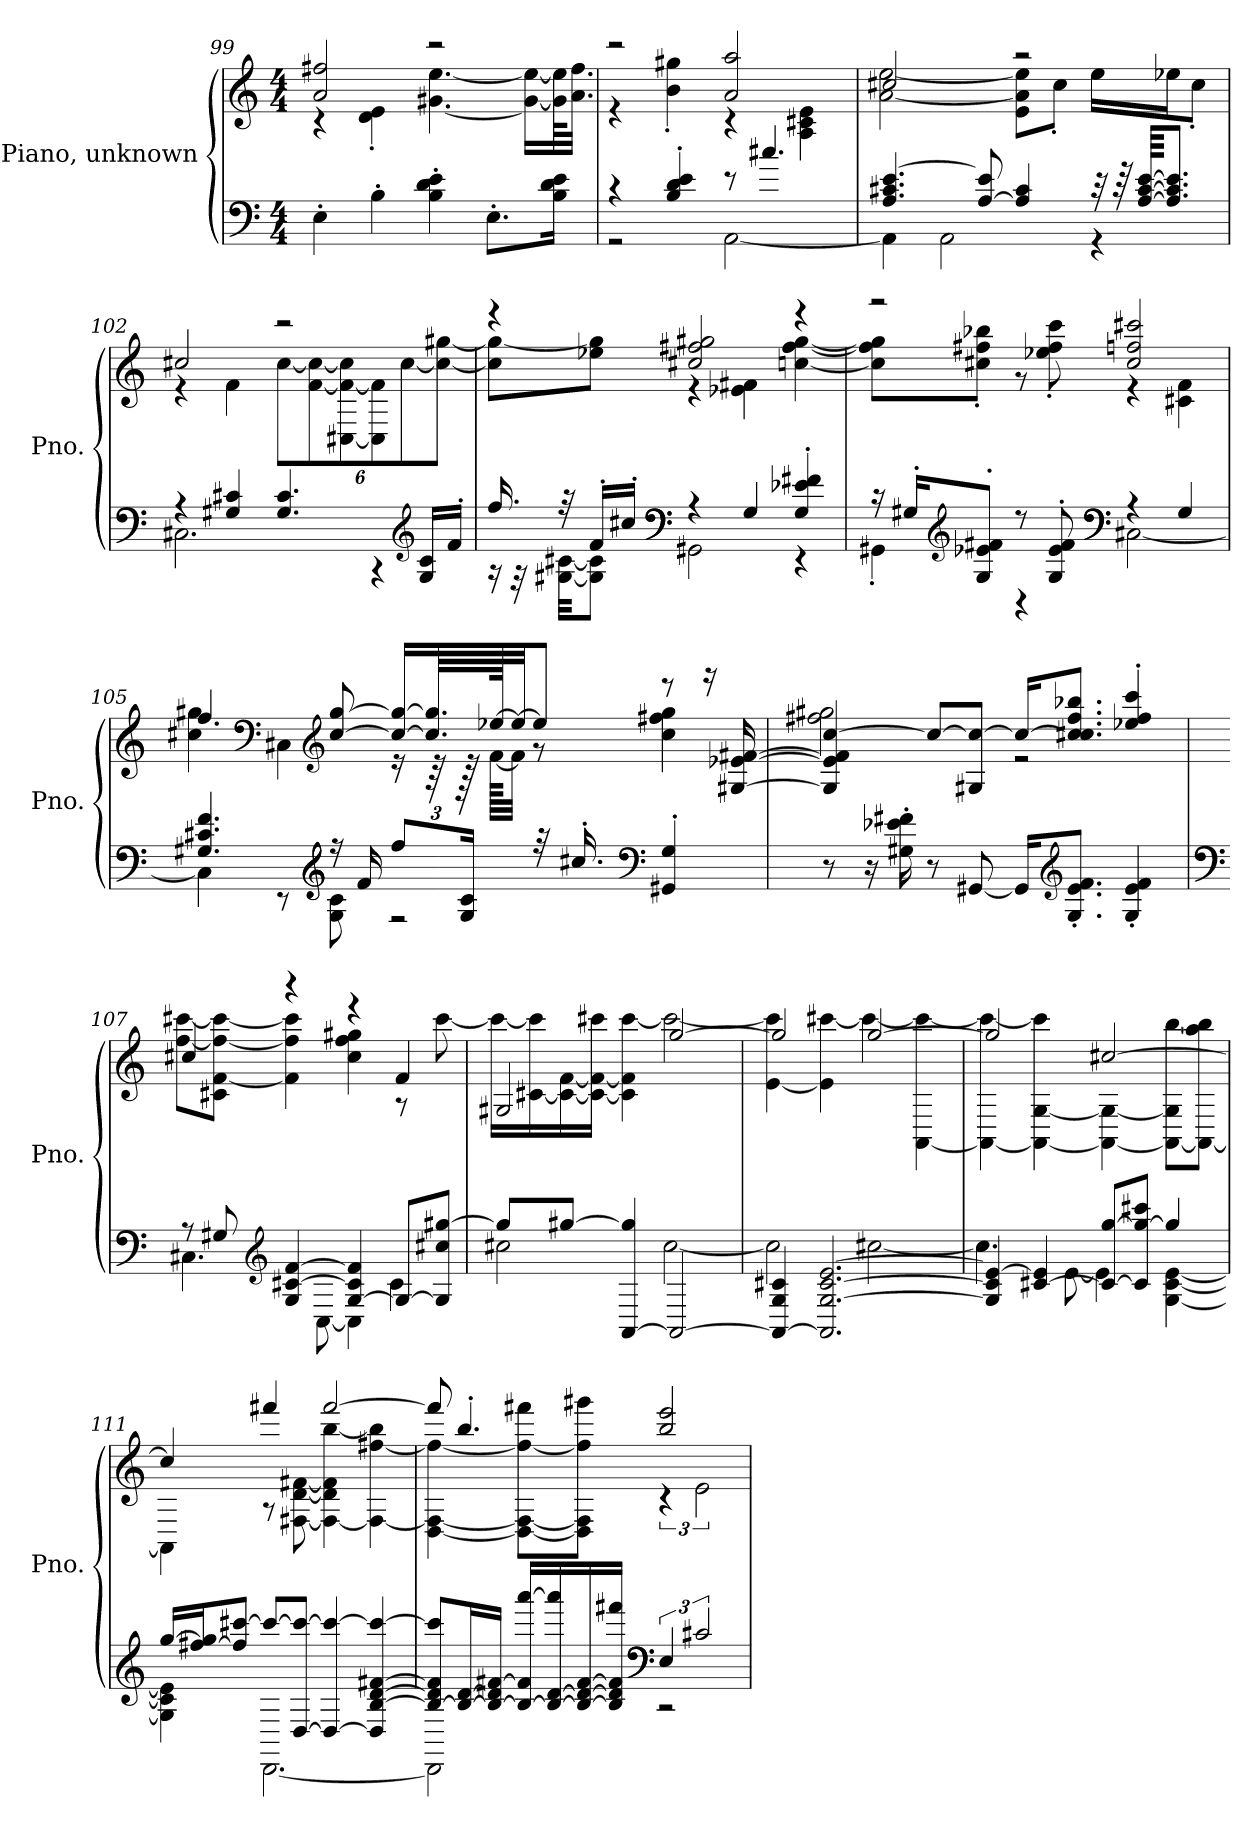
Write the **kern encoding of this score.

**kern	**kern
*part1	*part1
*staff2	*staff1
*I"Piano, unknown	*
*I'Pno.	*
*clefF4	*clefG2
*k[]	*k[]
*M4/4	*M4/4
=99	=99
*	*^
4E'\	2a/ 2ff#X/	4r
4B'\	.	4d\' 4e\'
4B\' 4d\' 4e\'	2r	[4.g#X\ [4.ee\
8.E'\L	.	.
.	.	16g#\_ 16ee\_LL
16B\ 16d\ 16e\Jk	.	64g#\] 64ee\]KL
.	.	32.a\ 32.ff#\JJJ
=100	=100	=100
*^	*	*
4r	2r	2r	4r
4B/' 4d/' 4e/'	.	.	4b\' 4gg#X\'
8r	[2AA\	2a/ 2aa/	4r
4.cc#X/	.	.	.
.	.	.	4A\ 4c#X\ 4e\
!!LO:LB:g=z	!!
=101	=101	=101	=101
4.A/ 4.c#X/ [4.e/	4AA\]	2cc#X/	[2a\ [2ee\
.	2AA\	.	.
[8A/ 8e/]	.	.	.
4A/] 4c#/	.	2r	8e\ 8a\] 8ee\]L
.	.	.	8cc#'\J
32r	4r	.	16ee\LL
64r	.	.	.
[64A/ [64c#/ [64e/KKKL	.	.	.
8.A/] 8.c#/] 8.e/]J	.	.	16ee-X\J
.	.	.	8cc#'\J
=102	=102	=102	=102
4r	2.C#X\	2cc#X/	4r
4G#X/ 4c#X/	.	.	4f\
*	*	*	*Xbrackettup
4.G#/ 4.c#/	.	2r	[12cc#\L
.	.	.	[12f\ 12cc#\_
.	.	.	[12C#X\ 12f\_ 12cc#\]
.	4r	.	12C#\] 12f\]
.	.	.	[12cc#\
*clefG2	*	*	*
16G#/ 16c#/LL	.	.	.
.	.	.	12cc#\_ [12gg#X\J
16f'/JJ	.	.	.
!!LO:PB:g=z	!!
=103	=103	=103	=103
16.ff/	16r	4r	8cc#\] 8gg#\_L
.	32r	.	.
32r	[32G#X\ [32c#X\KKL	.	.
16f'/LL	8G#\] 8c#\]J	.	8ee-X\ 8gg#\]J
16cc#X'/JJ	.	.	.
*clefF4	*	*	*
4r	2GG#X\	2cc#X/ 2ff#X/ 2gg#X/	4r
4G#/	.	.	4e-X\ 4f#X\
4G#/' 4e-X/' 4f#X/'	4r	4r	[4ccn\ [4ff#\ [4gg#\
=104	=104	=104	=104
16r	4GG#X'\	2r	8cc\] 8ff#\] 8gg#\]L
16G#X'/KL	.	.	.
*clefG2	*	*	*
8G#/' 8e-X/' 8f#X/'J	.	.	8cc#X\' 8ff#X\' 8bb-X\'J
8r	4r	.	8r
8G#/' 8e-/' 8f#/'	.	.	8ee-X\' 8ff#\' 8ccc\'
*clefF4	*	*	*
4r	[2C#X\	2cc#/ 2ffn/ 2ccc#X/	4r
4G#/	.	.	4c#X\ 4f\
!!LO:LB:g=z	!!
=105	=105	=105	=105
4.G#X/ 4.c#X/ 4.f/	4C#\]	4.ff/	4cc#X\ 4gg#X\
*	*	*clefF4	*
.	8r	.	4C#X\
*clefG2	*	*clefG2	*
16r	8G#\ 8c#\	[8cc#/ [8gg#/	.
16f/	.	.	.
*Xbrackettup	*	*	*
12ff/L	2r	16cc#/_ 16gg#/_LL	16r
.	.	64.cc#/] 64.gg#/]LL	64r
.	.	.	128r
24G#/ 24c#/Jk	.	.	.
.	.	[128ee-X/JK	[128f\KKLLL
.	.	32ee-/JJ_	32f\JJJ]
32r	.	8ee-/J]	8r
16.cc#X'/	.	.	.
*clefF4	*	*	*
4GG#X/' 4G#/'	.	8r	4cc#\ 4ff#X\ 4gg#\
.	.	16r	.
.	.	[16G#X/ [16e-X/ [16f#X/	.
*v	*v	*	*
!!LO:LB:g=z	!!
=106	=106	=106
8r	4G#/] 4e-/] 4f#/] [4cc/	2ff#X\ 2gg#X\
16r	.	.
16G#X\' 16e-X\' 16f#X\'	.	.
8r	8cc/L_	.
[8GG#X/	8G#X/ 8cc/_J	.
16GG#/KL]	16cc/KL_	2r
*clefG2	*	*
8.G#/' 8.e-/' 8.f#/'J	8.cc/] 8.cc#X/ 8.ff#/ 8.bb-X/J	.
4G#/' 4e-/' 4f#/'	4ee-X/' 4ff#/' 4ccc/'	.
=107	=107	=107
*clefF4	*	*
*^	*	*
8r	4.C#X\	4cc#X/	[8ff\ [8ccc#X\L
8G#X/	.	.	8c#X\ [8f\ 8ff\_ 8ccc#\_J
*clefG2	*	*	*
4G#/ [4c#X/ [4f/	.	4r	4f\] 4ff\] 4ccc#\]
.	[8C#\	.	.
[4G#/ 4c#/] 4f/]	4C#\]	4r	4cc#\ 4ff\ 4gg#X\
8G#/L_	4c#\	4f/	8r
8G#/] 8cc#X/ [8gg#X/J	.	.	[8ccc#\
!!LO:LB:g=z	!!
=108	=108	=108	=108
8gg#/L]	2cc#X\	2G#X/	16ccc#\LL_
.	.	.	[16c#X\ 16ccc#\]
[8gg#X/J	.	.	16c#\_ [16f\
.	.	.	16c#\_ 16f\_ 16ccc#X\JJ
[4AA/ 4gg#/]	.	.	4c#\] 4f\] [4ccc#\
2AA/_	[2cc#\	[2gg/	2ccc#\_
=109	=109	=109	=109
4AA/_ 4G/ 4c#X/	2cc#\]	2gg/]	[4e\ 4ccc#\]
2.AA/] [2.G/ [2.c#/ [2.e/	.	.	4e\] [4ccc#X\
.	[2cc#X\	[2gg/	4ccc#\_
.	.	.	[4AA\ 4ccc#\_
=110	=110	=110	=110
4G/] 4c#/] 4e/_	4.cc#\]	2gg/]	4AA\_ 4ccc#\_
[4c#X/ 4e/]	.	.	4AA\_ [4G\ 4ccc#\]
.	[8e\	.	.
8c#/_ [8gg/L	4e\]	[2cc#X/	4AA\_ 4G\_
8c#/] 8gg/_ 8ccc#X/J	.	.	.
4gg/]	[4G\ [4c#\ [4e\	.	8AA\_ 8G\] [8bb\L
.	.	.	8AA\_ 8aa\ 8bb\]J
!!LO:LB:g=z	!!
=111	=111	=111	=111
[16gg/LL	4G\] 4c#\] 4e\]	4cc#/]	4AA\]
[16ff#X/ 16gg/]J	.	.	.
8ff#/] [8ccc#X/J	.	.	.
8ccc#/L_	[2.DD\	4fff#X/	8r
[8D/ 8ccc#/_J	.	.	[8F#X\ [8d\ [8f#X\
4D/_ 4ccc#/_	.	[2fff#/	4F#\_ 4d\] 4f#\] [4bb\
4D/] [4B/ [4d/ [4f#X/ 4ccc#/_	.	.	4F#\_ [4ff#X\ 4bb\]
=112	=112	=112	=112
8B/_ 8d/] 8f#/] 8ccc#/]L	2DD\]	8fff#/]	[4D\ 4F#\_ 4ff#\_
16B/_ [16d/L	.	4.bb'/	.
16B/_ 16d/] [16f#X/JJ	.	.	.
16B/_ 16f#/] [16aaa/LL	.	.	8D\_ 8F#\_ 8ff#\_ 8fff#X\L
16B/_ [16d/ 16aaa/]	.	.	.
16B/_ 16d/_ [16f#/	.	.	8D\] 8F#\] 8ff#\] 8ggg#X\J
16B/] 16d/] 16f#/] 16fff#X/JJ	.	.	.
*clefF4	*	*	*
*brackettup	*	*	*brackettup
6E/	2r	2bb/ 2eee/	6r
3c#X/	.	.	3e\
*v	*v	*	*
*	*v	*v
=	=
*-	*-
